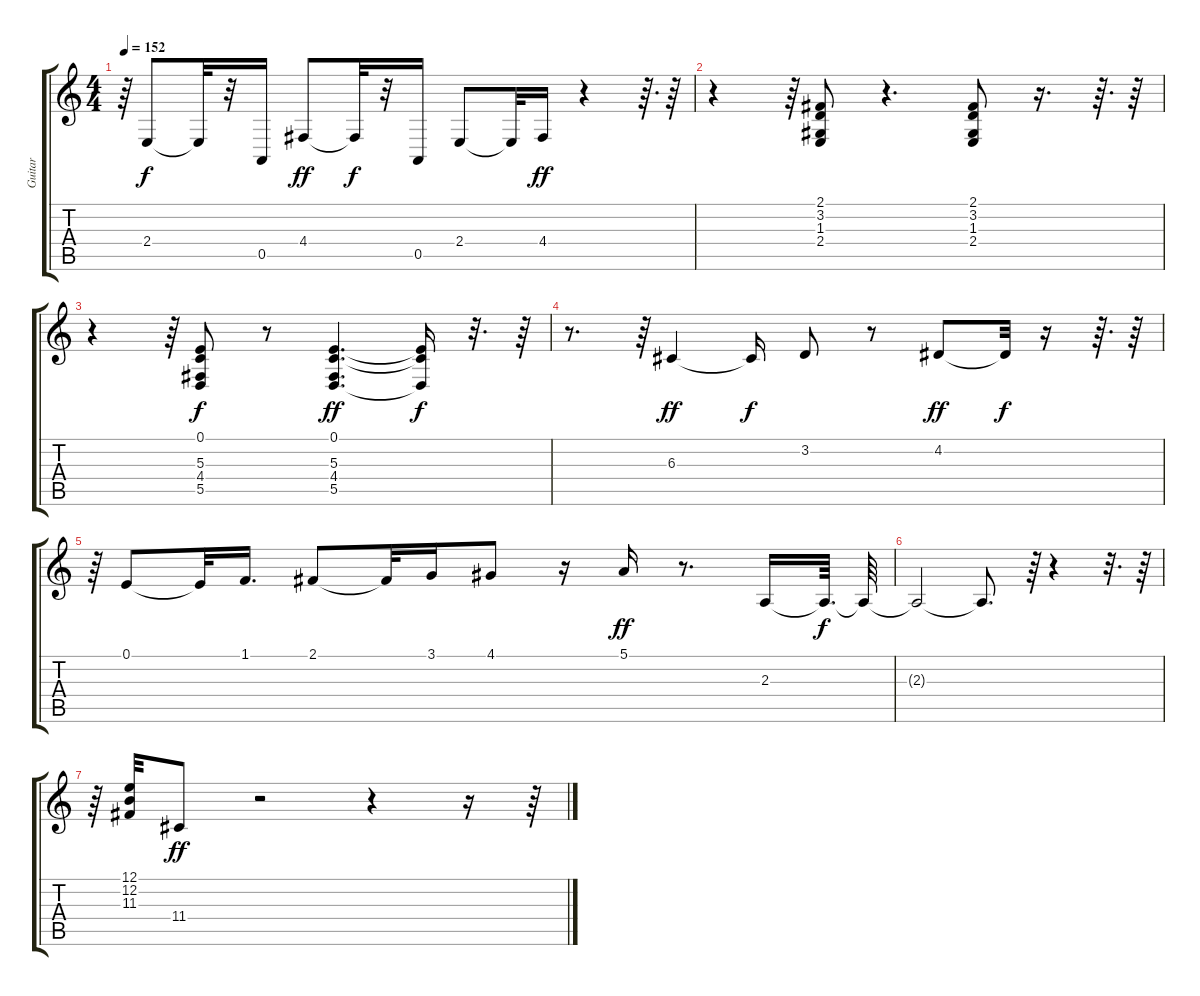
\track ("Guitar" "Guitar") {instrument clavinet}
\staff {score tabs}
\tuning (E4 B3 G3 D3 A2 E2) {hide}
\ts (4 4)
\tempo 152
\clef g2
\ks c
r.64{dy f} 2.4.8 2.4{t}.32 r.32 0.5.16 4.4.8{dy ff} 4.4{t}.32{dy f} r.32 0.5.16 2.4.8 2.4{t}.32 4.4.16{dy ff} r.4 r.64{d} r.64 |
r.4 r.64 (2.1 3.2 1.3 2.4).8 r.4{d} (2.1 3.2 1.3 2.4).8 r.16{d} r.64{d} r.64 |
r.4 r.64 (0.1 5.3 4.4 5.5).8{dy f} r.8 (0.1 5.3 4.4 5.5).4{d dy ff} (0.1{t} 5.3{t} 5.5{t}).16{dy f} r.32{d} r.64 |
r.8{d} r.64 6.3.4{dy ff} 6.3{t}.16{dy f} 3.2.8 r.8 4.2.8{dy ff} 4.2{t}.32{dy f} r.16 r.64{d} r.64 |
r.64 0.1.8 0.1{t}.32 1.1.16{d} 2.1.8 2.1{t}.32 3.1.16 4.1.8 r.16 5.1.16{dy ff} r.8{d} 2.3.16 2.3{t}.64{d dy f} 2.3{t}.64 |
2.3{t}.2 2.3{t}.8{d} r.64 r.4 r.32{d} r.64 |
r.64 (12.1 12.2 11.3).32 11.4.8{dy ff} r.2 r.4 r.16 r.64
